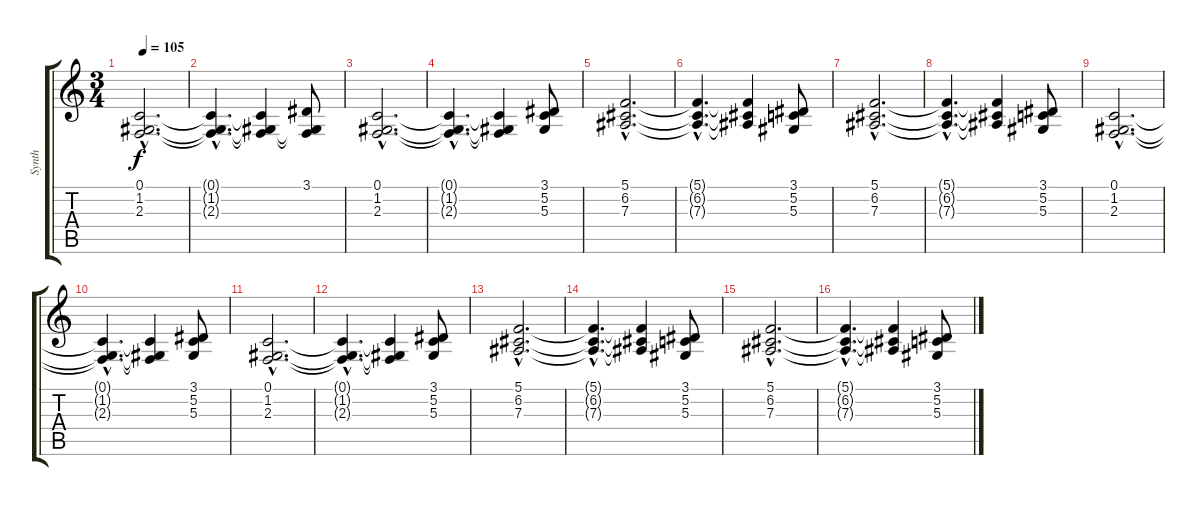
\track ("Synth" "Synth") {instrument stringensemble1}
\staff {score tabs}
\tuning (C4 G3 Eb3 Bb2 F2 C2) {hide}
\ts (3 4)
\tempo 105
\clef g2
\ks c
(0.1{hac} 1.2{hac} 2.3{hac}).2{d dy f volume 13} |
(0.1{hac t} 1.2{hac t} 2.3{hac t}).4{d} (0.1{t} 1.2{t} 2.3{t}).4 (3.1 1.2{t} 2.3{t}).8 |
(0.1{hac} 1.2{hac} 2.3{hac}).2{d} |
(0.1{hac t} 1.2{hac t} 2.3{hac t}).4{d} (0.1{t} 1.2{t} 2.3{t}).4 (3.1 5.2 5.3).8 |
(5.1{hac} 6.2{hac} 7.3{hac}).2{d} |
(5.1{hac t} 6.2{hac t} 7.3{hac t}).4{d} (5.1{t} 6.2{t} 7.3{t}).4 (3.1 5.2 5.3).8 |
(5.1{hac} 6.2{hac} 7.3{hac}).2{d} |
(5.1{hac t} 6.2{hac t} 7.3{hac t}).4{d} (5.1{t} 6.2{t} 7.3{t}).4 (3.1 5.2 5.3).8 |
(0.1{hac} 1.2{hac} 2.3{hac}).2{d} |
(0.1{hac t} 1.2{hac t} 2.3{hac t}).4{d} (0.1{t} 1.2{t} 2.3{t}).4 (3.1 5.2 5.3).8 |
(0.1{hac} 1.2{hac} 2.3{hac}).2{d} |
(0.1{hac t} 1.2{hac t} 2.3{hac t}).4{d} (0.1{t} 1.2{t} 2.3{t}).4 (3.1 5.2 5.3).8 |
(5.1{hac} 6.2{hac} 7.3{hac}).2{d} |
(5.1{hac t} 6.2{hac t} 7.3{hac t}).4{d} (5.1{t} 6.2{t} 7.3{t}).4 (3.1 5.2 5.3).8 |
(5.1{hac} 6.2{hac} 7.3{hac}).2{d} |
(5.1{hac t} 6.2{hac t} 7.3{hac t}).4{d} (5.1{t} 6.2{t} 7.3{t}).4 (3.1 5.2 5.3).8
